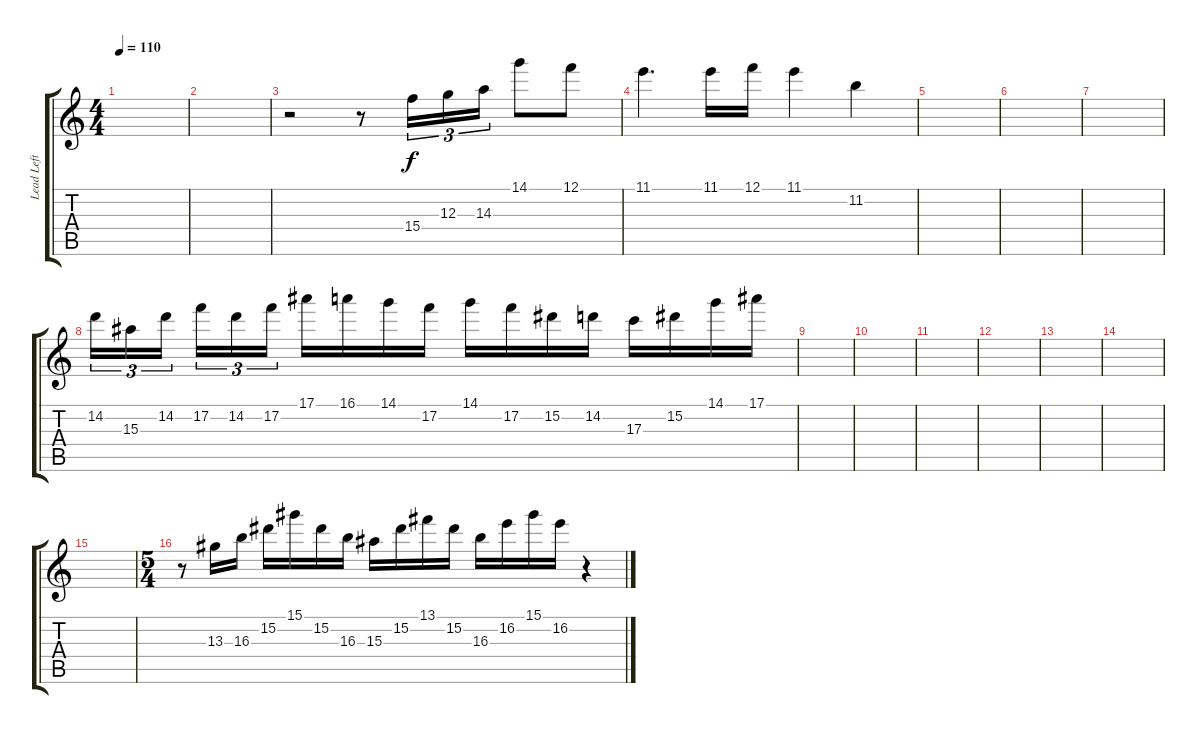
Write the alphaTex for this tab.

\track ("Lead Left" "Lead Left") {instrument overdrivenguitar}
\staff {score tabs}
\tuning (F4 C4 G3 D3 A2 E2) {hide}
\ts (4 4)
\tempo 110
\clef g2
\ks c
|
|
r.2 r.8 15.4.16{tu (3 2)} 12.3.16{tu (3 2)} 14.3.16{tu (3 2)} 14.1.8 12.1.8 |
11.1.4{d} 11.1.16 12.1.16 11.1.4 11.2.4 |
|
|
|
14.2.16{tu (3 2)} 15.3.16{tu (3 2)} 14.2.16{tu (3 2) beam splitsecondary} 17.2.16{tu (3 2)} 14.2.16{tu (3 2)} 17.2.16{tu (3 2)} 17.1.16 16.1.16 14.1.16 17.2.16 14.1.16 17.2.16 15.2.16 14.2.16 17.3.16 15.2.16 14.1.16 17.1.16 |
|
|
|
|
|
|
|
\ts (5 4)
r.8 13.3.16 16.3.16 15.2.16 15.1.16 15.2.16 16.3.16 15.3.16 15.2.16 13.1.16 15.2.16 16.3.16 16.2.16 15.1.16 16.2.16 r.4
